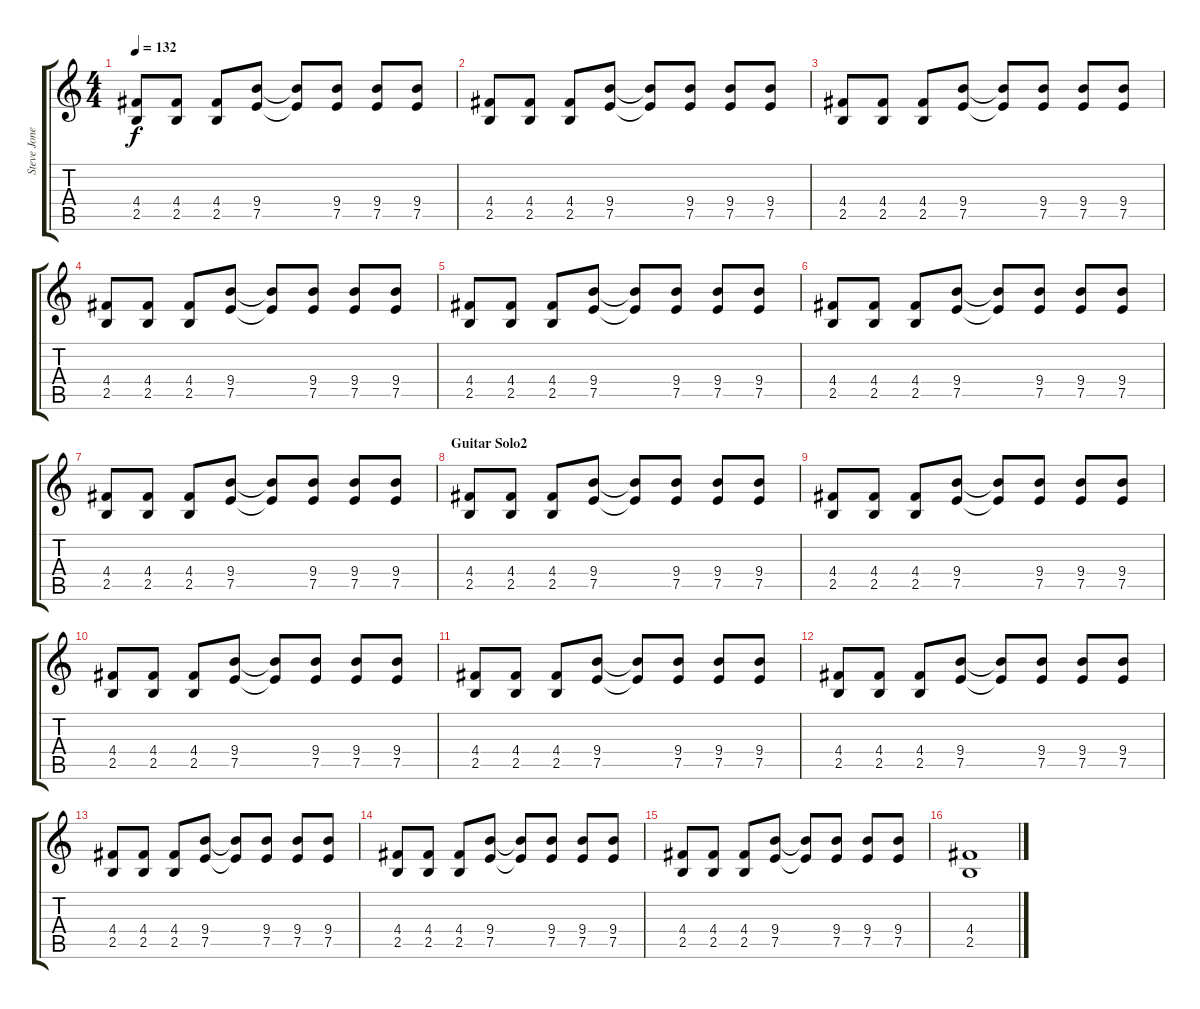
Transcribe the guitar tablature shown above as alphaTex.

\track ("Steve Jones" "Steve Jone") {instrument distortionguitar}
\staff {score tabs}
\tuning (E4 B3 G3 D3 A2 E2) {hide}
\ts (4 4)
\tempo 132
\clef g2
\ks c
(4.4 2.5).8{dy f} (4.4 2.5).8 (4.4 2.5).8 (9.4 7.5).8 (9.4{t} 7.5{t}).8 (9.4 7.5).8 (9.4 7.5).8 (9.4 7.5).8 |
(4.4 2.5).8 (4.4 2.5).8 (4.4 2.5).8 (9.4 7.5).8 (9.4{t} 7.5{t}).8 (9.4 7.5).8 (9.4 7.5).8 (9.4 7.5).8 |
(4.4 2.5).8 (4.4 2.5).8 (4.4 2.5).8 (9.4 7.5).8 (9.4{t} 7.5{t}).8 (9.4 7.5).8 (9.4 7.5).8 (9.4 7.5).8 |
(4.4 2.5).8 (4.4 2.5).8 (4.4 2.5).8 (9.4 7.5).8 (9.4{t} 7.5{t}).8 (9.4 7.5).8 (9.4 7.5).8 (9.4 7.5).8 |
(4.4 2.5).8 (4.4 2.5).8 (4.4 2.5).8 (9.4 7.5).8 (9.4{t} 7.5{t}).8 (9.4 7.5).8 (9.4 7.5).8 (9.4 7.5).8 |
(4.4 2.5).8 (4.4 2.5).8 (4.4 2.5).8 (9.4 7.5).8 (9.4{t} 7.5{t}).8 (9.4 7.5).8 (9.4 7.5).8 (9.4 7.5).8 |
(4.4 2.5).8 (4.4 2.5).8 (4.4 2.5).8 (9.4 7.5).8 (9.4{t} 7.5{t}).8 (9.4 7.5).8 (9.4 7.5).8 (9.4 7.5).8 |
\section ("" "Guitar Solo2")
(4.4 2.5).8 (4.4 2.5).8 (4.4 2.5).8 (9.4 7.5).8 (9.4{t} 7.5{t}).8 (9.4 7.5).8 (9.4 7.5).8 (9.4 7.5).8 |
(4.4 2.5).8 (4.4 2.5).8 (4.4 2.5).8 (9.4 7.5).8 (9.4{t} 7.5{t}).8 (9.4 7.5).8 (9.4 7.5).8 (9.4 7.5).8 |
(4.4 2.5).8 (4.4 2.5).8 (4.4 2.5).8 (9.4 7.5).8 (9.4{t} 7.5{t}).8 (9.4 7.5).8 (9.4 7.5).8 (9.4 7.5).8 |
(4.4 2.5).8 (4.4 2.5).8 (4.4 2.5).8 (9.4 7.5).8 (9.4{t} 7.5{t}).8 (9.4 7.5).8 (9.4 7.5).8 (9.4 7.5).8 |
(4.4 2.5).8 (4.4 2.5).8 (4.4 2.5).8 (9.4 7.5).8 (9.4{t} 7.5{t}).8 (9.4 7.5).8 (9.4 7.5).8 (9.4 7.5).8 |
(4.4 2.5).8 (4.4 2.5).8 (4.4 2.5).8 (9.4 7.5).8 (9.4{t} 7.5{t}).8 (9.4 7.5).8 (9.4 7.5).8 (9.4 7.5).8 |
(4.4 2.5).8 (4.4 2.5).8 (4.4 2.5).8 (9.4 7.5).8 (9.4{t} 7.5{t}).8 (9.4 7.5).8 (9.4 7.5).8 (9.4 7.5).8 |
(4.4 2.5).8 (4.4 2.5).8 (4.4 2.5).8 (9.4 7.5).8 (9.4{t} 7.5{t}).8 (9.4 7.5).8 (9.4 7.5).8 (9.4 7.5).8 |
(4.4 2.5).1
